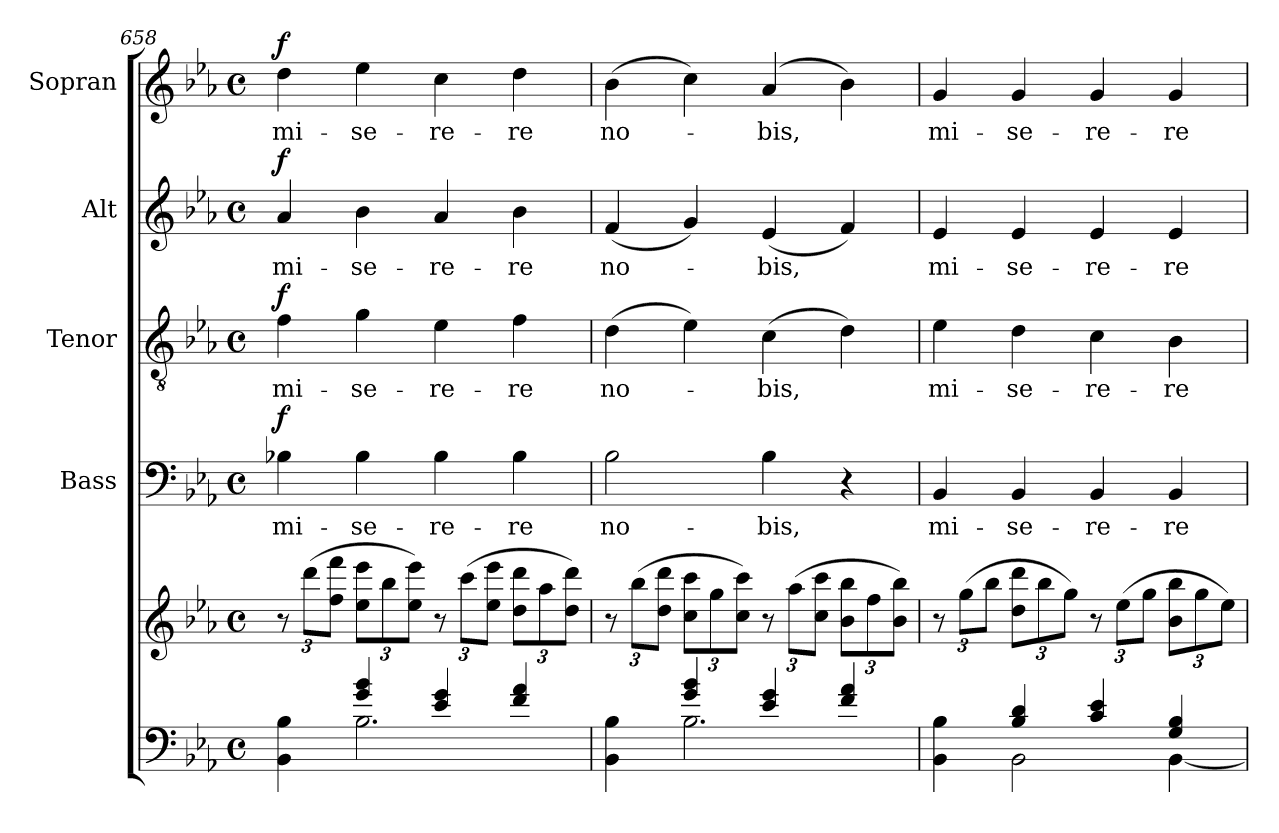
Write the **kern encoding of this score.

**kern	**kern	**kern	**text	**dynam	**kern	**text	**dynam	**kern	**text	**dynam	**kern	**text	**dynam
*part5	*part5	*part4	*part4	*part4	*part3	*part3	*part3	*part2	*part2	*part2	*part1	*part1	*part1
*staff6	*staff5	*staff4	*staff4	*staff4	*staff3	*staff3	*staff3	*staff2	*staff2	*staff2	*staff1	*staff1	*staff1
*	*	*I"Bass	*	*	*I"Tenor	*	*	*I"Alt	*	*	*I"Sopran	*	*
*	*	*I'B.	*	*	*I'T.	*	*	*I'A.	*	*	*I'S.	*	*
!!LO:PB:g=z
*clefF4	*clefG2	*clefF4	*	*	*clefGv2	*	*	*clefG2	*	*	*clefG2	*	*
*k[b-e-a-]	*k[b-e-a-]	*k[b-e-a-]	*	*	*k[b-e-a-]	*	*	*k[b-e-a-]	*	*	*k[b-e-a-]	*	*
*E-:	*E-:	*E-:	*	*	*E-:	*	*	*E-:	*	*	*E-:	*	*
*M4/4	*M4/4	*M4/4	*	*	*M4/4	*	*	*M4/4	*	*	*M4/4	*	*
*met(c)	*met(c)	*met(c)	*	*	*met(c)	*	*	*met(c)	*	*	*met(c)	*	*
=658	=658	=658	=658	=658	=658	=658	=658	=658	=658	=658	=658	=658	=658
*^	*	*	*	*	*	*	*	*	*	*	*	*	*
*	*	*Xbrackettup	*	*	*	*	*	*	*	*	*	*	*	*
!	!	!	!	!LO:LY:b	!LO:DY:a	!	!LO:LY:b	!LO:DY:a	!	!LO:LY:b	!LO:DY:a	!	!LO:LY:b	!LO:DY:a
4ryy	4BB-\ 4B-\	12r	4B-X\	mi-	f	4f\	mi-	f	4a-/	mi-	f	4dd\	mi-	f
.	.	(>12ddd\L	.	.	.	.	.	.	.	.	.	.	.	.
.	.	12ff\ 12fff\J	.	.	.	.	.	.	.	.	.	.	.	.
!	!	!	!	!LO:LY:b	!	!	!LO:LY:b	!	!	!LO:LY:b	!	!	!LO:LY:b	!
4g/ 4b-/	2.B-\	12ee-\ 12eee-\L	4B-\	-se-	.	4g\	-se-	.	4b-\	-se-	.	4ee-\	-se-	.
.	.	12bb-\	.	.	.	.	.	.	.	.	.	.	.	.
.	.	12ee-\ 12eee-\J)	.	.	.	.	.	.	.	.	.	.	.	.
!	!	!	!	!LO:LY:b	!	!	!LO:LY:b	!	!	!LO:LY:b	!	!	!LO:LY:b	!
4e-/ 4g/	.	12r	4B-\	-re-	.	4e-\	-re-	.	4a-/	-re-	.	4cc\	-re-	.
.	.	(>12ccc\L	.	.	.	.	.	.	.	.	.	.	.	.
.	.	12ee-\ 12eee-\J	.	.	.	.	.	.	.	.	.	.	.	.
!	!	!	!	!LO:LY:b	!	!	!LO:LY:b	!	!	!LO:LY:b	!	!	!LO:LY:b	!
4f/ 4a-/	.	12dd\ 12ddd\L	4B-\	-re	.	4f\	-re	.	4b-\	-re	.	4dd\	-re	.
.	.	12aa-\	.	.	.	.	.	.	.	.	.	.	.	.
.	.	12dd\ 12ddd\J)	.	.	.	.	.	.	.	.	.	.	.	.
=659	=659	=659	=659	=659	=659	=659	=659	=659	=659	=659	=659	=659	=659	=659
!	!	!	!	!LO:LY:b	!	!	!LO:LY:b	!	!	!LO:LY:b	!	!	!LO:LY:b	!
4ryy	4BB-\ 4B-\	12r	2B-\	no-	.	(>4d\	no-	.	(<4f/	no-	.	(>4b-\	no-	.
.	.	(>12bb-\L	.	.	.	.	.	.	.	.	.	.	.	.
.	.	12dd\ 12ddd\J	.	.	.	.	.	.	.	.	.	.	.	.
4g/ 4b-/	2.B-\	12cc\ 12ccc\L	.	.	.	4e-\)	.	.	4g/)	.	.	4cc\)	.	.
.	.	12gg\	.	.	.	.	.	.	.	.	.	.	.	.
.	.	12cc\ 12ccc\J)	.	.	.	.	.	.	.	.	.	.	.	.
!	!	!	!	!LO:LY:b	!	!	!LO:LY:b	!	!	!LO:LY:b	!	!	!LO:LY:b	!
4e-/ 4g/	.	12r	4B-\	-bis,	.	(>4c\	-bis,	.	(<4e-/	-bis,	.	(4a-/	-bis,	.
.	.	(>12aa-\L	.	.	.	.	.	.	.	.	.	.	.	.
.	.	12cc\ 12ccc\J	.	.	.	.	.	.	.	.	.	.	.	.
4f/ 4a-/	.	12b-\ 12bb-\L	4r	.	.	4d\)	.	.	4f/)	.	.	4b-\)	.	.
.	.	12ff\	.	.	.	.	.	.	.	.	.	.	.	.
.	.	12b-\ 12bb-\J)	.	.	.	.	.	.	.	.	.	.	.	.
=660	=660	=660	=660	=660	=660	=660	=660	=660	=660	=660	=660	=660	=660	=660
!	!	!	!	!LO:LY:b	!	!	!LO:LY:b	!	!	!LO:LY:b	!	!	!LO:LY:b	!
4ryy	4BB-\ 4B-\	12r	4BB-/	mi-	.	4e-\	mi-	.	4e-/	mi-	.	4g/	mi-	.
.	.	(>12gg\L	.	.	.	.	.	.	.	.	.	.	.	.
.	.	12bb-\J	.	.	.	.	.	.	.	.	.	.	.	.
!	!	!	!	!LO:LY:b	!	!	!LO:LY:b	!	!	!LO:LY:b	!	!	!LO:LY:b	!
4B-/ 4d/	2BB-\	12dd\ 12ddd\L	4BB-/	-se-	.	4d\	-se-	.	4e-/	-se-	.	4g/	-se-	.
.	.	12bb-\	.	.	.	.	.	.	.	.	.	.	.	.
.	.	12gg\J)	.	.	.	.	.	.	.	.	.	.	.	.
!	!	!	!	!LO:LY:b	!	!	!LO:LY:b	!	!	!LO:LY:b	!	!	!LO:LY:b	!
4c/ 4e-/	.	12r	4BB-/	-re-	.	4c\	-re-	.	4e-/	-re-	.	4g/	-re-	.
.	.	(>12ee-\L	.	.	.	.	.	.	.	.	.	.	.	.
.	.	12gg\J	.	.	.	.	.	.	.	.	.	.	.	.
!	!	!	!	!LO:LY:b	!	!	!LO:LY:b	!	!	!LO:LY:b	!	!	!LO:LY:b	!
4G/ 4B-/	[<4BB-\	12b-\ 12bb-\L	4BB-/	-re	.	4B-\	-re	.	4e-/	-re	.	4g/	-re	.
.	.	12gg\	.	.	.	.	.	.	.	.	.	.	.	.
.	.	12ee-\J)	.	.	.	.	.	.	.	.	.	.	.	.
*v	*v	*	*	*	*	*	*	*	*	*	*	*	*	*
=	=	=	=	=	=	=	=	=	=	=	=	=	=
*-	*-	*-	*-	*-	*-	*-	*-	*-	*-	*-	*-	*-	*-
